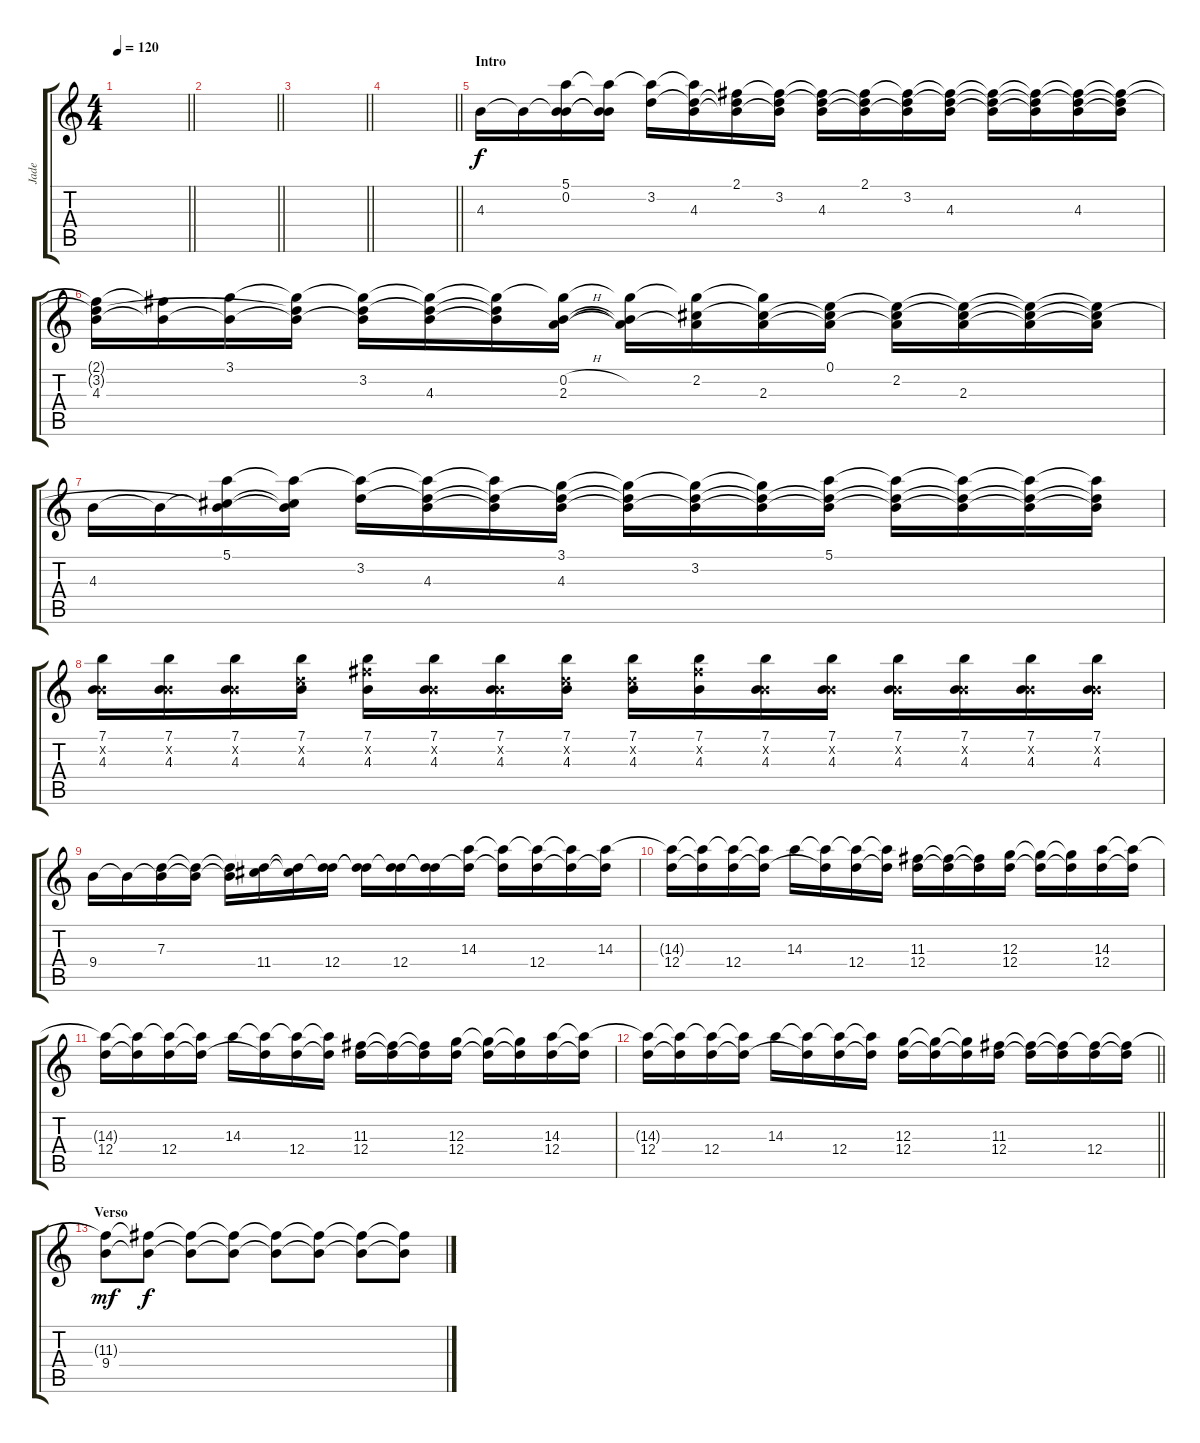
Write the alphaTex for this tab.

\track ("Jade" "Jade") {instrument distortionguitar}
\staff {score tabs}
\tuning (E4 B3 G3 D3 A2 E2) {hide}
\ts (4 4)
\tempo 120
\clef g2
\barLineRight lightlight
\ks c
|
\barLineRight lightlight
|
\barLineRight lightlight
|
\barLineRight lightlight
|
\section ("" "Intro")
4.3.16 4.3{t}.16 (5.1 0.2 4.3{t}).16 (5.1{t} 0.2{t} 4.3{t}).16 (5.1{t} 3.2).16 (5.1{t} 3.2{t} 4.3).16 (2.1 3.2{t} 4.3{t}).16 (2.1{t} 3.2 4.3{t}).16 (2.1{t} 3.2{t} 4.3).16 (2.1 3.2{t} 4.3{t}).16 (2.1{t} 3.2 4.3{t}).16 (2.1{t} 3.2{t} 4.3).16 (2.1{t} 3.2{t} 4.3{t}).16 (2.1{t} 3.2{t} 4.3{t}).16 (2.1{t} 3.2{t} 4.3).16 (2.1{t} 3.2{t} 4.3{t}).16 |
(2.1{t} 3.2{t} 4.3).16 (2.1{t} 4.3{t}).16 (3.1 4.3{t}).16 (3.1{t} 3.2{t} 4.3{t}).16 (3.1{t} 3.2 4.3{t}).16 (3.1{t} 3.2{t} 4.3).16 (3.1{t} 3.2{t} 4.3{t}).16 (3.1{t} 0.2{h} 2.3).16 (3.1{t} 0.2{t} 2.3{t}).16 (3.1{t} 2.2 2.3{t}).16 (3.1{t} 2.2{t} 2.3).16 (0.1 2.2{t} 2.3{t}).16 (0.1{t} 2.2 2.3{t}).16 (0.1{t} 2.2{t} 2.3).16 (0.1{t} 2.2{t} 2.3{t}).16 (0.1{t} 2.2{t} 2.3{t}).16 |
4.3.16 4.3{t}.16 (5.1 2.2{t} 4.3{t}).16 (5.1{t} 2.2{t} 4.3{t}).16 (5.1{t} 3.2).16 (5.1{t} 3.2{t} 4.3).16 (5.1{t} 3.2{t} 4.3{t}).16 (3.1 3.2{t} 4.3).16 (3.1{t} 3.2{t} 4.3{t}).16 (3.1{t} 3.2 4.3{t}).16 (3.1{t} 3.2{t} 4.3{t}).16 (5.1 3.2{t} 4.3{t}).16 (5.1{t} 3.2{t} 4.3{t}).16 (5.1{t} 3.2{t} 4.3{t}).16 (5.1{t} 3.2{t} 4.3{t}).16 (5.1{t} 3.2{t} 4.3{t}).16 |
(7.1 0.2{x} 4.3).16 (7.1 0.2{x} 4.3).16 (7.1 0.2{x} 4.3).16 (7.1 3.2{x} 4.3).16 (7.1 7.2{x} 4.3).16 (7.1 0.2{x} 4.3).16 (7.1 0.2{x} 4.3).16 (7.1 3.2{x} 4.3).16 (7.1 3.2{x} 4.3).16 (7.1 7.2{x} 4.3).16 (7.1 0.2{x} 4.3).16 (7.1 0.2{x} 4.3).16 (7.1 0.2{x} 4.3).16 (7.1 0.2{x} 4.3).16 (7.1 0.2{x} 4.3).16 (7.1 0.2{x} 4.3).16 |
9.4.16 9.4{t}.16 (7.3 9.4{t}).16 (7.3{t} 9.4{t}).16 (7.3{t} 9.4{t}).16 (7.3{t} 11.4).16 (7.3{t} 11.4{t}).16 (7.3{t} 12.4).16 (7.3{t} 12.4{t}).16 (7.3{t} 12.4).16 (7.3{t} 12.4{t}).16 (14.3 12.4{t}).16 (14.3{t} 12.4{t}).16 (14.3{t} 12.4).16 (14.3{t} 12.4{t}).16 (14.3 12.4{t}).16 |
(14.3{t} 12.4).16 (14.3{t} 12.4{t}).16 (14.3{t} 12.4).16 (14.3{t} 12.4{t}).16 14.3.16 (14.3{t} 12.4{t}).16 (14.3{t} 12.4).16 (14.3{t} 12.4{t}).16 (11.3 12.4).16 (11.3{t} 12.4{t}).16 (11.3{t} 12.4{t}).16 (12.3 12.4).16 (12.3{t} 12.4{t}).16 (12.3{t} 12.4{t}).16 (14.3 12.4).16 (14.3{t} 12.4{t}).16 |
(14.3{t} 12.4).16 (14.3{t} 12.4{t}).16 (14.3{t} 12.4).16 (14.3{t} 12.4{t}).16 14.3.16 (14.3{t} 12.4{t}).16 (14.3{t} 12.4).16 (14.3{t} 12.4{t}).16 (11.3 12.4).16 (11.3{t} 12.4{t}).16 (11.3{t} 12.4{t}).16 (12.3 12.4).16 (12.3{t} 12.4{t}).16 (12.3{t} 12.4{t}).16 (14.3 12.4).16 (14.3{t} 12.4{t}).16 |
\barLineRight lightlight
(14.3{t} 12.4).16 (14.3{t} 12.4{t}).16 (14.3{t} 12.4).16 (14.3{t} 12.4{t}).16 14.3.16 (14.3{t} 12.4{t}).16 (14.3{t} 12.4).16 (14.3{t} 12.4{t}).16 (12.3 12.4).16 (12.3{t} 12.4{t}).16 (12.3{t} 12.4{t}).16 (11.3 12.4).16 (11.3{t} 12.4{t}).16 (11.3{t} 12.4{t}).16 (11.3{t} 12.4).16 (11.3{t} 12.4{t}).16 |
\section ("" "Verso")
(11.3{t} 9.4).8{dy mf volume 13} (11.3{t} 9.4{t}).8{dy f volume 10} (11.3{t} 9.4{t}).8{volume 8} (11.3{t} 9.4{t}).8{volume 6} (11.3{t} 9.4{t}).8{volume 4} (11.3{t} 9.4{t}).8{volume 3} (11.3{t} 9.4{t}).8{volume 2} (11.3{t} 9.4{t}).8{volume 0}
